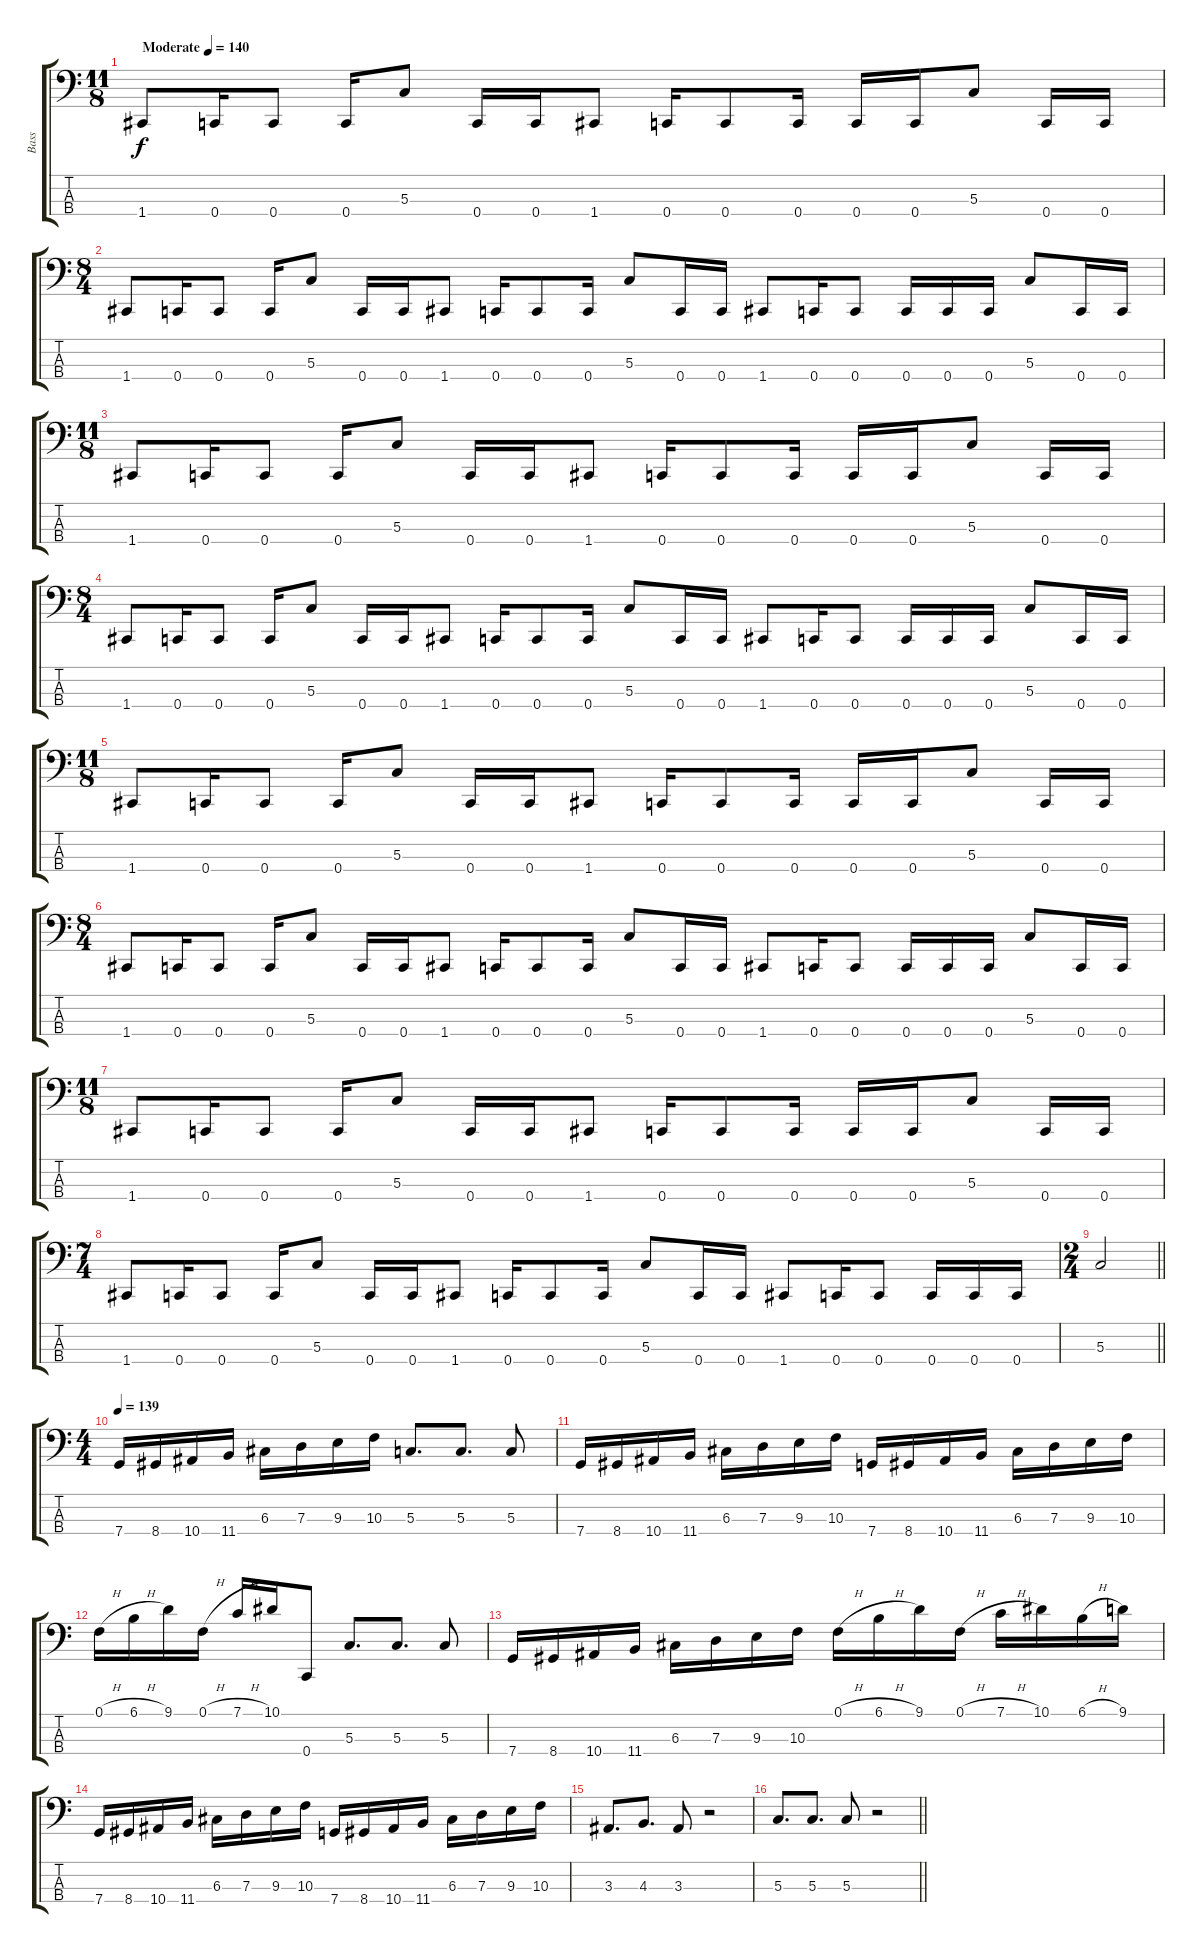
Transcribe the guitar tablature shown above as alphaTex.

\track ("Bass" "Bass") {instrument electricbasspick}
\staff {score tabs}
\tuning (F2 C2 G1 C1) {hide}
\ts (11 8)
\tempo (140 "Moderate")
\clef f4
\ks c
1.4.8{dy f instrument electricbasspick} 0.4.16 0.4.8 0.4.16 5.3.8 0.4.16 0.4.16 1.4.8 0.4.16 0.4.8 0.4.16 0.4.16 0.4.16 5.3.8 0.4.16 0.4.16 |
\ts (8 4)
1.4.8 0.4.16 0.4.8 0.4.16 5.3.8 0.4.16 0.4.16 1.4.8 0.4.16 0.4.8 0.4.16 5.3.8 0.4.16 0.4.16 1.4.8 0.4.16 0.4.8 0.4.16 0.4.16 0.4.16 5.3.8 0.4.16 0.4.16 |
\ts (11 8)
1.4.8 0.4.16 0.4.8 0.4.16 5.3.8 0.4.16 0.4.16 1.4.8 0.4.16 0.4.8 0.4.16 0.4.16 0.4.16 5.3.8 0.4.16 0.4.16 |
\ts (8 4)
1.4.8 0.4.16 0.4.8 0.4.16 5.3.8 0.4.16 0.4.16 1.4.8 0.4.16 0.4.8 0.4.16 5.3.8 0.4.16 0.4.16 1.4.8 0.4.16 0.4.8 0.4.16 0.4.16 0.4.16 5.3.8 0.4.16 0.4.16 |
\ts (11 8)
1.4.8 0.4.16 0.4.8 0.4.16 5.3.8 0.4.16 0.4.16 1.4.8 0.4.16 0.4.8 0.4.16 0.4.16 0.4.16 5.3.8 0.4.16 0.4.16 |
\ts (8 4)
1.4.8 0.4.16 0.4.8 0.4.16 5.3.8 0.4.16 0.4.16 1.4.8 0.4.16 0.4.8 0.4.16 5.3.8 0.4.16 0.4.16 1.4.8 0.4.16 0.4.8 0.4.16 0.4.16 0.4.16 5.3.8 0.4.16 0.4.16 |
\ts (11 8)
1.4.8 0.4.16 0.4.8 0.4.16 5.3.8 0.4.16 0.4.16 1.4.8 0.4.16 0.4.8 0.4.16 0.4.16 0.4.16 5.3.8 0.4.16 0.4.16 |
\ts (7 4)
1.4.8 0.4.16 0.4.8 0.4.16 5.3.8 0.4.16 0.4.16 1.4.8 0.4.16 0.4.8 0.4.16 5.3.8 0.4.16 0.4.16 1.4.8 0.4.16 0.4.8 0.4.16 0.4.16 0.4.16 |
\ts (2 4)
\barLineRight lightlight
5.3.2 |
\ts (4 4)
\tempo 139
7.4.16 8.4.16 10.4.16 11.4.16 6.3.16 7.3.16 9.3.16 10.3.16 5.3.8{d} 5.3.8{d} 5.3.8 |
7.4.16 8.4.16 10.4.16 11.4.16 6.3.16 7.3.16 9.3.16 10.3.16 7.4.16 8.4.16 10.4.16 11.4.16 6.3.16 7.3.16 9.3.16 10.3.16 |
0.1{h}.16 6.1{h}.16 9.1.16 0.1{h}.16 7.1{h}.16 10.1.16 0.4.8 5.3.8{d} 5.3.8{d} 5.3.8 |
7.4.16 8.4.16 10.4.16 11.4.16 6.3.16 7.3.16 9.3.16 10.3.16 0.1{h}.16 6.1{h}.16 9.1.16 0.1{h}.16 7.1{h}.16 10.1.16 6.1{h}.16 9.1.16 |
7.4.16 8.4.16 10.4.16 11.4.16 6.3.16 7.3.16 9.3.16 10.3.16 7.4.16 8.4.16 10.4.16 11.4.16 6.3.16 7.3.16 9.3.16 10.3.16 |
3.3.8{d} 4.3.8{d} 3.3.8 r.2 |
\barLineRight lightlight
5.3.8{d} 5.3.8{d} 5.3.8 r.2
